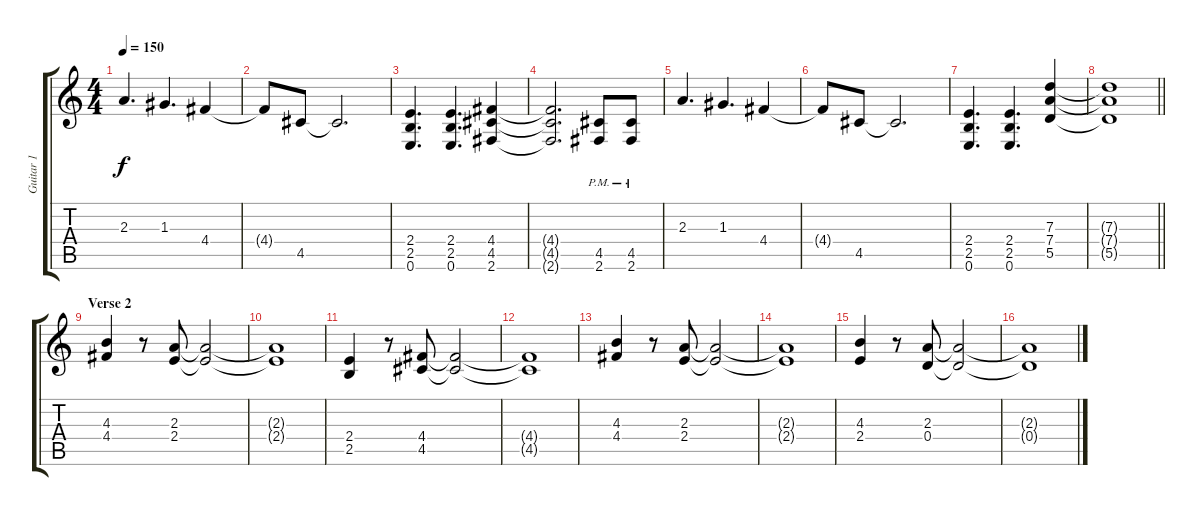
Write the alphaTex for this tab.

\track ("Guitar 1" "Guitar 1") {instrument overdrivenguitar}
\staff {score tabs}
\tuning (E4 B3 G3 D3 A2 E2) {hide}
\ts (4 4)
\tempo 150
\clef g2
\ks c
2.3.4{d dy f} 1.3.4{d} 4.4.4 |
4.4{t}.8 4.5.8 4.5{t}.2{d} |
(2.4 2.5 0.6).4{d} (2.4 2.5 0.6).4{d} (4.4 4.5 2.6).4 |
(4.4{t} 4.5{t} 2.6{t}).2{d} (4.5{pm} 2.6{pm}).8 (4.5{pm} 2.6{pm}).8 |
2.3.4{d} 1.3.4{d} 4.4.4 |
4.4{t}.8 4.5.8 4.5{t}.2{d} |
(2.4 2.5 0.6).4{d} (2.4 2.5 0.6).4{d} (7.3 7.4 5.5).4 |
\barLineRight lightlight
(7.3{t} 7.4{t} 5.5{t}).1 |
\section ("" "Verse 2")
(4.3 4.4).4 r.8 (2.3 2.4).8 (2.3{t} 2.4{t}).2 |
(2.3{t} 2.4{t}).1 |
(2.4 2.5).4 r.8 (4.4 4.5).8 (4.4{t} 4.5{t}).2 |
(4.4{t} 4.5{t}).1 |
(4.3 4.4).4 r.8 (2.3 2.4).8 (2.3{t} 2.4{t}).2 |
(2.3{t} 2.4{t}).1 |
(4.3 2.4).4 r.8 (2.3 0.4).8 (2.3{t} 0.4{t}).2 |
(2.3{t} 0.4{t}).1
